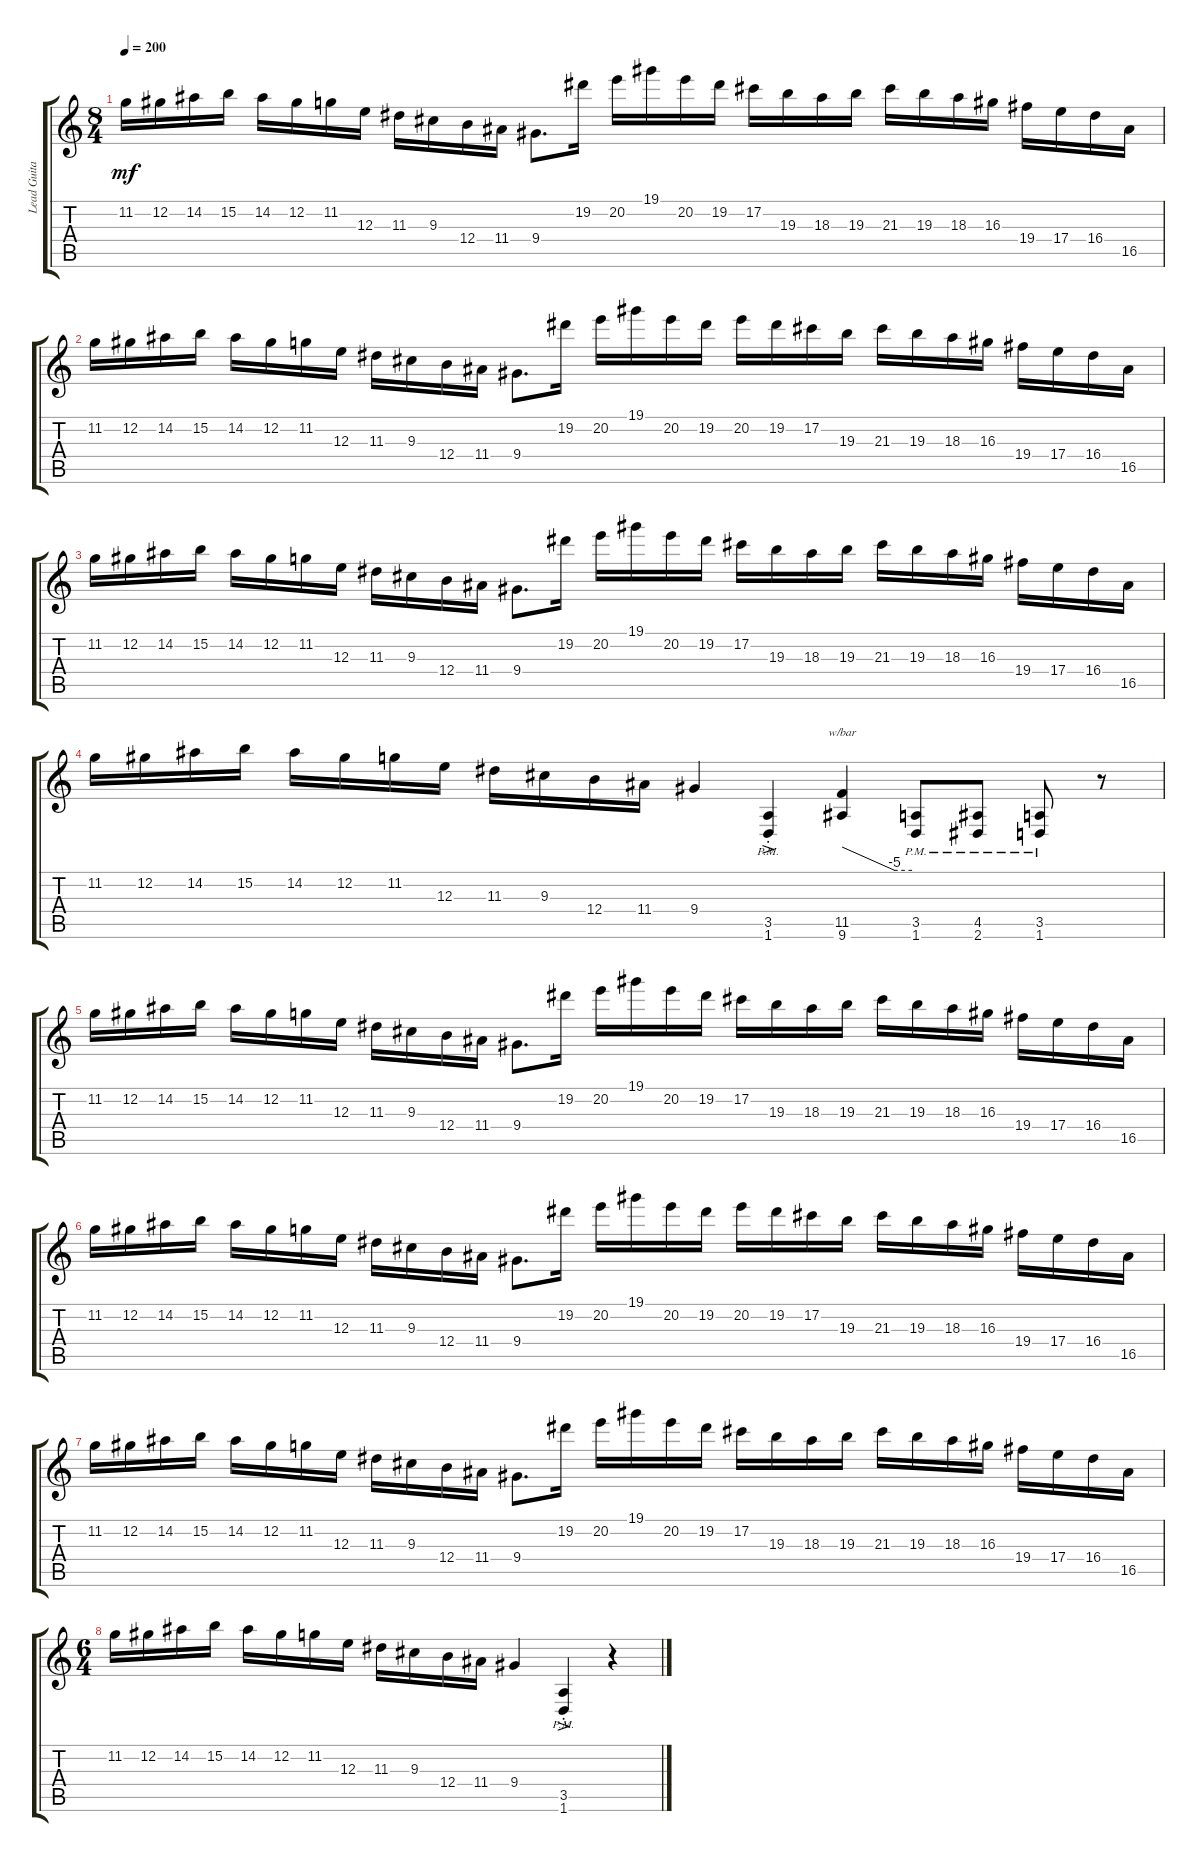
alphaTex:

\track ("Lead Guitar" "Lead Guita") {instrument distortionguitar}
\staff {score tabs}
\tuning (Db4 Ab3 E3 B2 Gb2 Db2) {hide}
\ts (8 4)
\tempo 200
\clef g2
\ks c
11.2.16{dy mf instrument distortionguitar} 12.2.16 14.2.16 15.2.16 14.2.16 12.2.16 11.2.16 12.3.16 11.3.16 9.3.16 12.4.16 11.4.16 9.4.8{d} 19.2.16 20.2.16 19.1.16 20.2.16 19.2.16 17.2.16 19.3.16 18.3.16 19.3.16 21.3.16 19.3.16 18.3.16 16.3.16 19.4.16 17.4.16 16.4.16 16.5.16 |
11.2.16 12.2.16 14.2.16 15.2.16 14.2.16 12.2.16 11.2.16 12.3.16 11.3.16 9.3.16 12.4.16 11.4.16 9.4.8{d} 19.2.16 20.2.16 19.1.16 20.2.16 19.2.16 20.2.16 19.2.16 17.2.16 19.3.16 21.3.16 19.3.16 18.3.16 16.3.16 19.4.16 17.4.16 16.4.16 16.5.16 |
11.2.16 12.2.16 14.2.16 15.2.16 14.2.16 12.2.16 11.2.16 12.3.16 11.3.16 9.3.16 12.4.16 11.4.16 9.4.8{d} 19.2.16 20.2.16 19.1.16 20.2.16 19.2.16 17.2.16 19.3.16 18.3.16 19.3.16 21.3.16 19.3.16 18.3.16 16.3.16 19.4.16 17.4.16 16.4.16 16.5.16 |
11.2.16 12.2.16 14.2.16 15.2.16 14.2.16 12.2.16 11.2.16 12.3.16 11.3.16 9.3.16 12.4.16 11.4.16 9.4.4 (3.5{ac pm st} 1.6{ac pm st}).4 (11.5 9.6).4{tbe (custom default 0 0 45 -20 60 -20)} (3.5{pm} 1.6{pm}).8 (4.5{pm} 2.6{pm}).8 (3.5{pm} 1.6{pm}).8 r.8 |
11.2.16 12.2.16 14.2.16 15.2.16 14.2.16 12.2.16 11.2.16 12.3.16 11.3.16 9.3.16 12.4.16 11.4.16 9.4.8{d} 19.2.16 20.2.16 19.1.16 20.2.16 19.2.16 17.2.16 19.3.16 18.3.16 19.3.16 21.3.16 19.3.16 18.3.16 16.3.16 19.4.16 17.4.16 16.4.16 16.5.16 |
11.2.16 12.2.16 14.2.16 15.2.16 14.2.16 12.2.16 11.2.16 12.3.16 11.3.16 9.3.16 12.4.16 11.4.16 9.4.8{d} 19.2.16 20.2.16 19.1.16 20.2.16 19.2.16 20.2.16 19.2.16 17.2.16 19.3.16 21.3.16 19.3.16 18.3.16 16.3.16 19.4.16 17.4.16 16.4.16 16.5.16 |
11.2.16 12.2.16 14.2.16 15.2.16 14.2.16 12.2.16 11.2.16 12.3.16 11.3.16 9.3.16 12.4.16 11.4.16 9.4.8{d} 19.2.16 20.2.16 19.1.16 20.2.16 19.2.16 17.2.16 19.3.16 18.3.16 19.3.16 21.3.16 19.3.16 18.3.16 16.3.16 19.4.16 17.4.16 16.4.16 16.5.16 |
\ts (6 4)
11.2.16 12.2.16 14.2.16 15.2.16 14.2.16 12.2.16 11.2.16 12.3.16 11.3.16 9.3.16 12.4.16 11.4.16 9.4.4 (3.5{ac pm st} 1.6{ac pm st}).4 r.4
